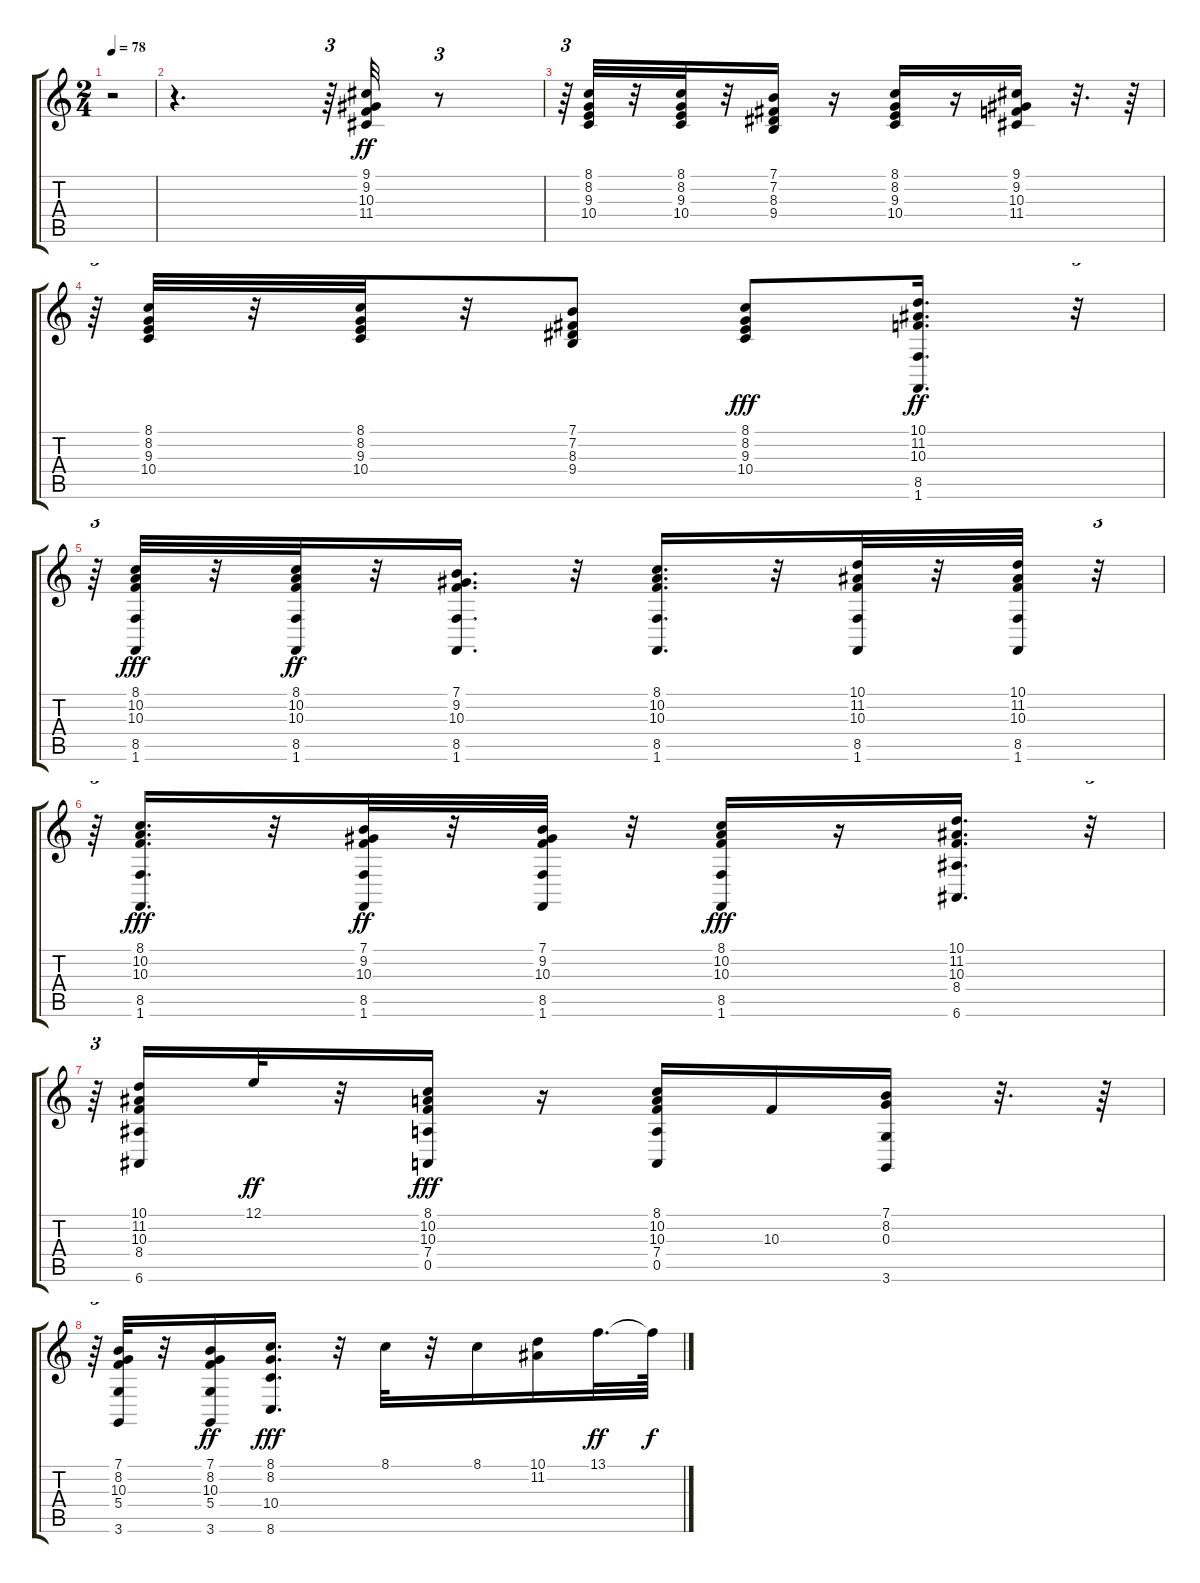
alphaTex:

\track "" {instrument acousticgrandpiano}
\staff {score tabs}
\tuning (E4 B3 G3 D3 A2 E2) {hide}
\ts (2 4)
\tempo 78
\clef g2
\ks c
r.2{dy f} |
r.4{d} r.64{tu (3 2)} (9.1 9.2 10.3 11.4).32{dy ff} r.8{tu (3 2)} |
r.64{tu (3 2)} (8.1 8.2 9.3 10.4).32 r.32 (8.1 8.2 9.3 10.4).32 r.32 (7.1 7.2 8.3 9.4).16 r.16 (8.1 8.2 9.3 10.4).16 r.16 (9.1 9.2 10.3 11.4).16 r.32{d} r.64 |
r.64{tu (3 2)} (8.1 8.2 9.3 10.4).32 r.32 (8.1 8.2 9.3 10.4).32 r.32 (7.1 7.2 8.3 9.4).8 (8.1 8.2 9.3 10.4).8{dy fff} (10.1 11.2 10.3 8.5 1.6).16{d dy ff} r.32{tu (3 2)} |
r.64{tu (3 2)} (8.1 10.2 10.3 8.5 1.6).32{dy fff} r.32 (8.1 10.2 10.3 8.5 1.6).32{dy ff} r.32 (7.1 9.2 10.3 8.5 1.6).16{d} r.32 (8.1 10.2 10.3 8.5 1.6).16{d} r.32 (10.1 11.2 10.3 8.5 1.6).32 r.32 (10.1 11.2 10.3 8.5 1.6).32 r.32{tu (3 2)} |
r.64{tu (3 2)} (8.1 10.2 10.3 8.5 1.6).16{d dy fff} r.32 (7.1 9.2 10.3 8.5 1.6).32{dy ff} r.32 (7.1 9.2 10.3 8.5 1.6).32 r.32 (8.1 10.2 10.3 8.5 1.6).16{dy fff} r.16 (10.1 11.2 10.3 8.4 6.6).16{d} r.32{tu (3 2)} |
r.64{tu (3 2)} (10.1 11.2 10.3 8.4 6.6).16 12.1.32{dy ff} r.32 (8.1 10.2 10.3 7.4 0.5).16{dy fff} r.16 (8.1 10.2 10.3 7.4 0.5).16 10.3.16 (7.1 8.2 0.3 3.6).16 r.32{d} r.64 |
r.64{tu (3 2)} (7.1 8.2 10.3 5.4 3.6).32 r.32 (7.1 8.2 10.3 5.4 3.6).16{dy ff} (8.1 8.2 10.4 8.6).16{d dy fff} r.32 8.1.32 r.32 8.1.16 (10.1 11.2).16 13.1.32{d dy ff} 13.1{t}.64{dy f}
